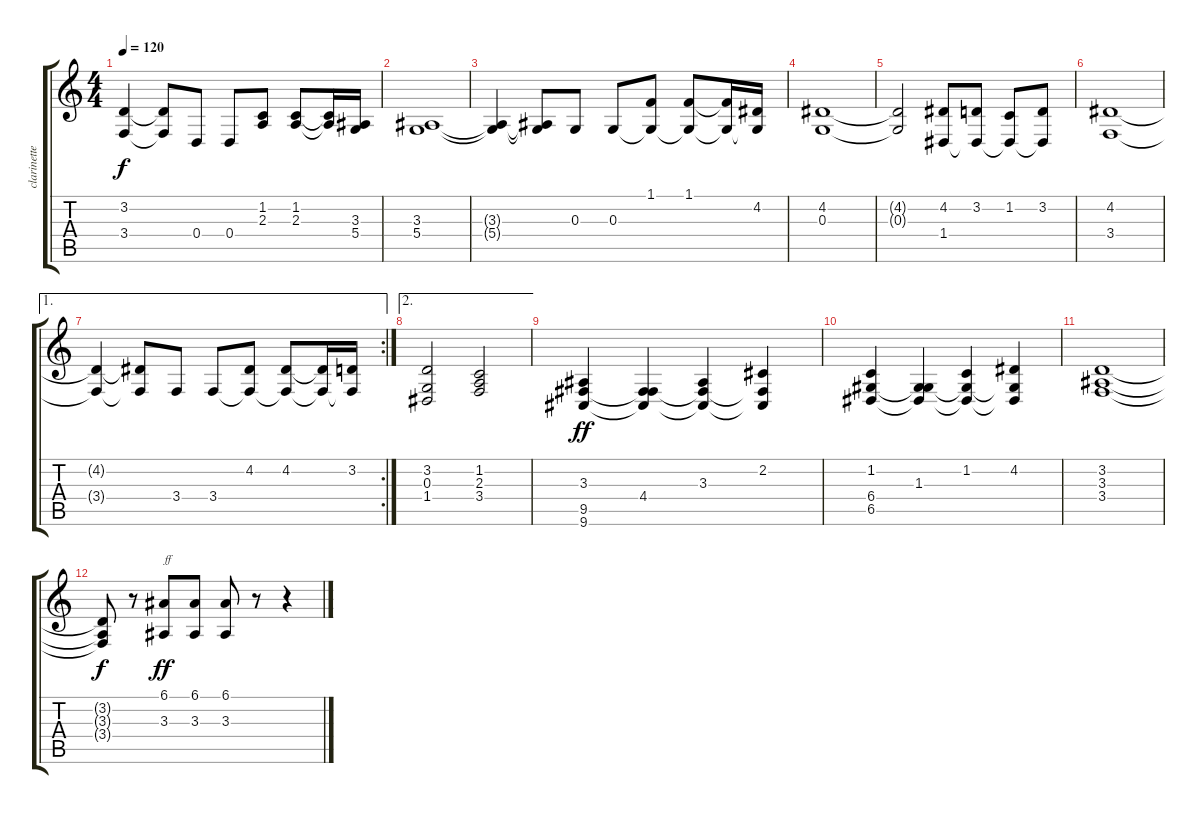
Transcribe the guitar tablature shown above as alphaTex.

\track ("clarinettes" "clarinette") {instrument clarinet}
\staff {score tabs}
\tuning (E4 B3 G3 D3 A2 E2) {hide}
\ts (4 4)
\tempo 120
\clef g2
\ks c
(3.2{t} 3.4{t}).4{dy f} (3.2{t} 3.4{t}).8 0.4.8 0.4.8 (1.2 2.3).8 (1.2 2.3).8 (1.2{t} 2.3{t}).16 (3.3 5.4).16 |
(3.3 5.4).1 |
(3.3{t} 5.4{t}).4 (3.3{t} 5.4{t}).8 0.3.8 0.3.8 (1.1 0.3{t}).8 (1.1 0.3{t}).8 (1.1{t} 0.3{t}).16 (4.2 0.3{t}).16 |
(4.2 0.3).1 |
(4.2{t} 0.3{t}).2 (4.2 1.4).8 (3.2 1.4{t}).8 (1.2 1.4{t}).8 (3.2 1.4{t}).8 |
(4.2 3.4).1 |
\ae 1
\rc 2
(4.2{t} 3.4{t}).4 (4.2{t} 3.4{t}).8 3.4.8 3.4.8 (4.2 3.4{t}).8 (4.2 3.4{t}).8 (4.2{t} 3.4{t}).16 (3.2 3.4{t}).16 |
\ae 2
(3.2 0.3 1.4).2 (1.2 2.3 3.4).2 |
(3.3 9.5 9.6).4{dy ff} (4.4 9.5{t} 9.6{t}).4 (3.3 9.5{t} 9.6{t}).4 (2.2 9.5{t} 9.6{t}).4 |
(1.2 6.4 6.5).4 (1.3 6.4{t} 6.5{t}).4 (1.2 6.4{t} 6.5{t}).4 (4.2 6.4{t} 6.5{t}).4 |
(3.2 3.3 3.4).1 |
(3.2{t} 3.3{t} 3.4{t}).8{dy f} r.8 (6.1 3.3).8{txt "ff" dy ff} (6.1 3.3).8 (6.1 3.3).8 r.8 r.4
